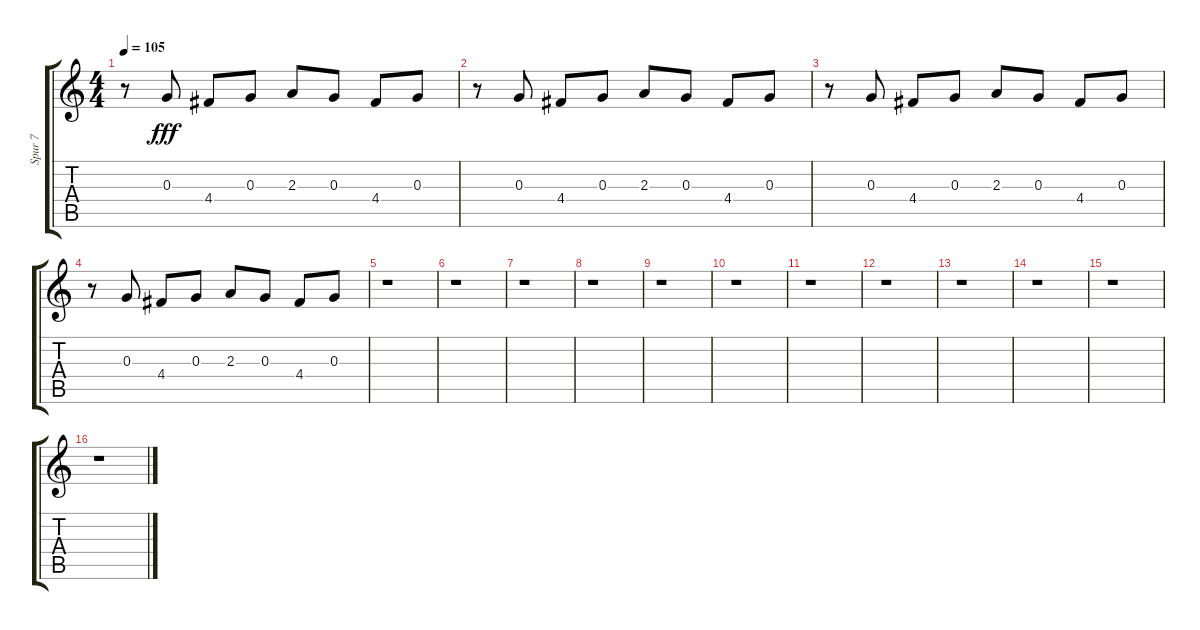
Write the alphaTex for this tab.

\track ("Spur 7" "Spur 7") {instrument distortionguitar}
\staff {score tabs}
\tuning (E4 B3 G3 D3 A2 E2) {hide}
\ts (4 4)
\tempo 105
\clef g2
\ks c
r.8{dy fff} 0.3.8 4.4.8 0.3.8 2.3.8 0.3.8 4.4.8 0.3.8 |
r.8 0.3.8 4.4.8 0.3.8 2.3.8 0.3.8 4.4.8 0.3.8 |
r.8 0.3.8 4.4.8 0.3.8 2.3.8 0.3.8 4.4.8 0.3.8 |
r.8 0.3.8 4.4.8 0.3.8 2.3.8 0.3.8 4.4.8 0.3.8 |
r.1 |
r.1 |
r.1 |
r.1 |
r.1 |
r.1 |
r.1 |
r.1 |
r.1 |
r.1 |
r.1 |
r.1
